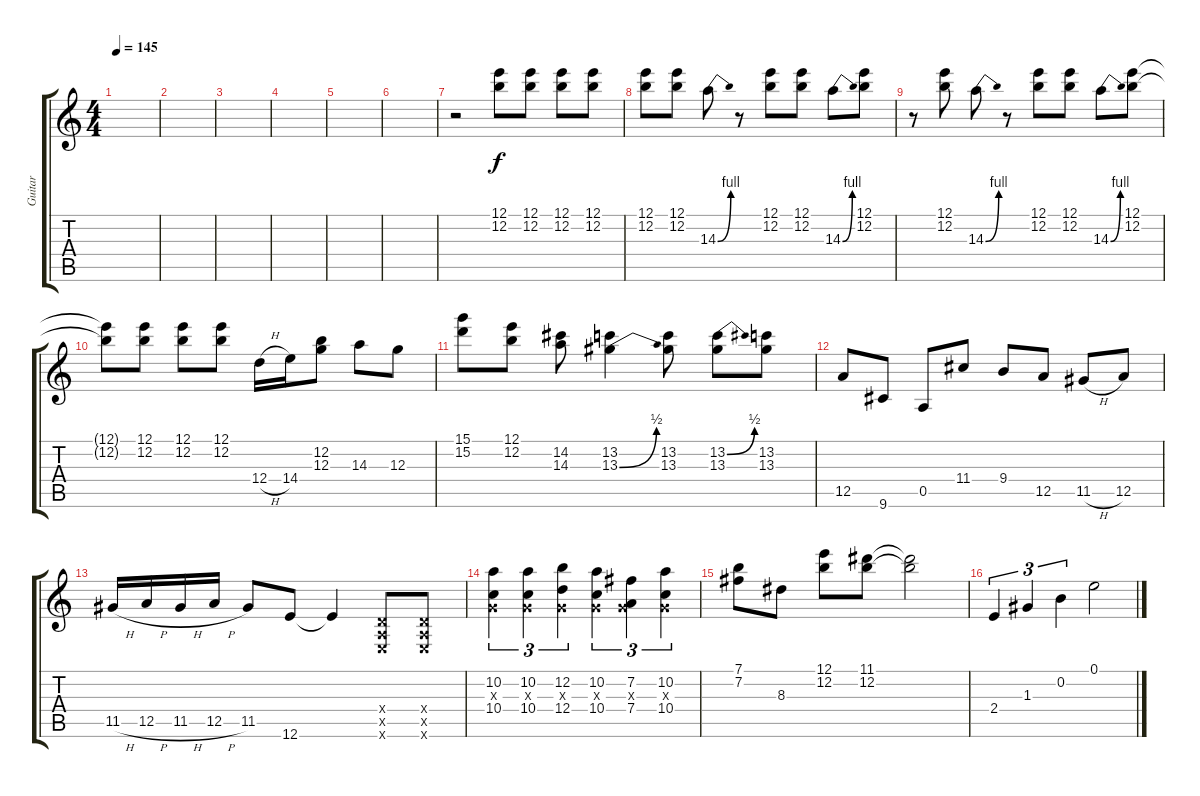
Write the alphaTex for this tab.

\track ("Guitar" "Guitar") {instrument overdrivenguitar}
\staff {score tabs}
\tuning (E4 B3 G3 D3 A2 E2) {hide}
\ts (4 4)
\tempo 145
\clef g2
\ks c
|
|
|
|
|
|
r.2 (12.1 12.2).8 (12.1 12.2).8 (12.1 12.2).8 (12.1 12.2).8 |
(12.1 12.2).8 (12.1 12.2).8 14.3{be (bend 0 0 60 4)}.8 r.8 (12.1 12.2).8 (12.1 12.2).8 14.3{be (bend 0 0 60 4)}.8 (12.1 12.2).8 |
r.8 (12.1 12.2).8 14.3{be (bend 0 0 60 4)}.8 r.8 (12.1 12.2).8 (12.1 12.2).8 14.3{be (bend 0 0 60 4)}.8 (12.1 12.2).8 |
(12.1{t} 12.2{t}).8 (12.1 12.2).8 (12.1 12.2).8 (12.1 12.2).8 12.4{h}.16 14.4.16 (12.2 12.3).8 14.3.8 12.3.8 |
(15.1 15.2).8 (12.1 12.2).8 (14.2 14.3).8 (13.2 13.3{be (bend 0 0 60 2)}).4 (13.2 13.3).8 (13.2{be (bend 0 0 60 2)} 13.3).8 (13.2 13.3).8 |
12.5.8 9.6.8 0.5.8 11.4.8 9.4.8 12.5.8 11.5{h}.8 12.5.8 |
11.5{h}.16 12.5{h}.16 11.5{h}.16 12.5{h}.16 11.5.8 12.6.8 12.6{t}.4 (0.4{x} 0.5{x} 0.6{x}).8 (0.4{x} 0.5{x} 0.6{x}).8 |
(10.2 0.3{x} 10.4).4{tu (3 2)} (10.2 0.3{x} 10.4).4{tu (3 2)} (12.2 0.3{x} 12.4).4{tu (3 2)} (10.2 0.3{x} 10.4).4{tu (3 2)} (7.2 0.3{x} 7.4).4{tu (3 2)} (10.2 0.3{x} 10.4).4{tu (3 2)} |
(7.1 7.2).8 8.3.8 (12.1 12.2).8 (11.1 12.2).8 (11.1{t} 12.2{t}).2 |
2.4.4{tu (3 2)} 1.3.4{tu (3 2)} 0.2.4{tu (3 2)} 0.1.2
